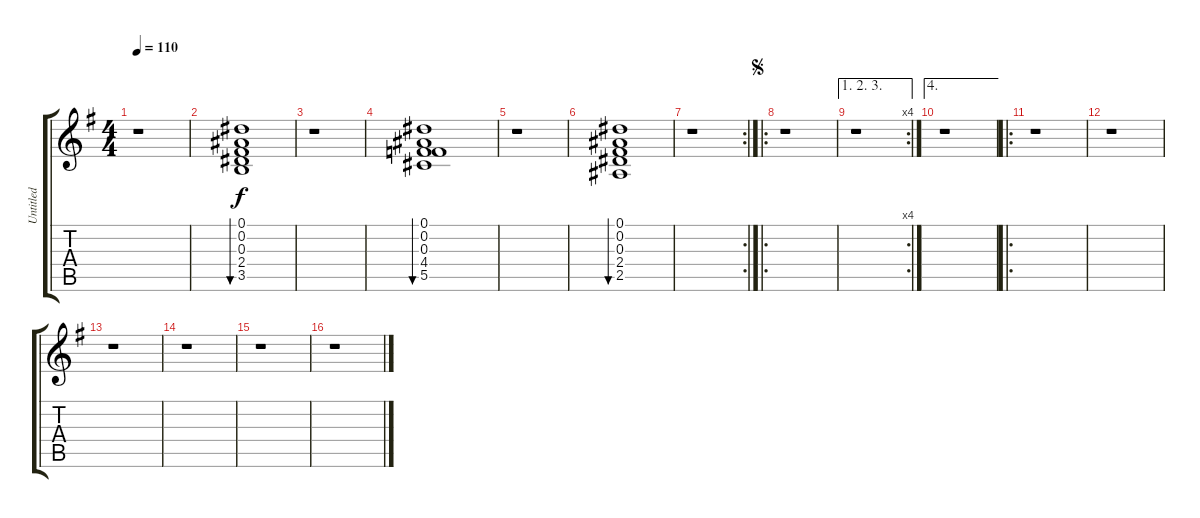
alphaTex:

\track ("Untitled" "Untitled") {instrument acousticguitarnylon}
\staff {score tabs}
\tuning (Eb4 Bb3 Gb3 Db3 Ab2 Eb2) {hide}
\ts (4 4)
\tempo 110
\clef g2
\ks g
r.1{dy f} |
(0.1 0.2 0.3 2.4 3.5).1{bu 30} |
r.1 |
(0.1 0.2 0.3 4.4 5.5).1{bu 30} |
r.1 |
(0.1 0.2 0.3 2.4 2.5).1{bu 30} |
\rc 2
r.1 |
\ro
\jump segno
r.1 |
\ae (1 2 3)
\rc 4
r.1 |
\ae 4
r.1 |
\ro
r.1 |
r.1 |
r.1 |
r.1 |
r.1 |
r.1
